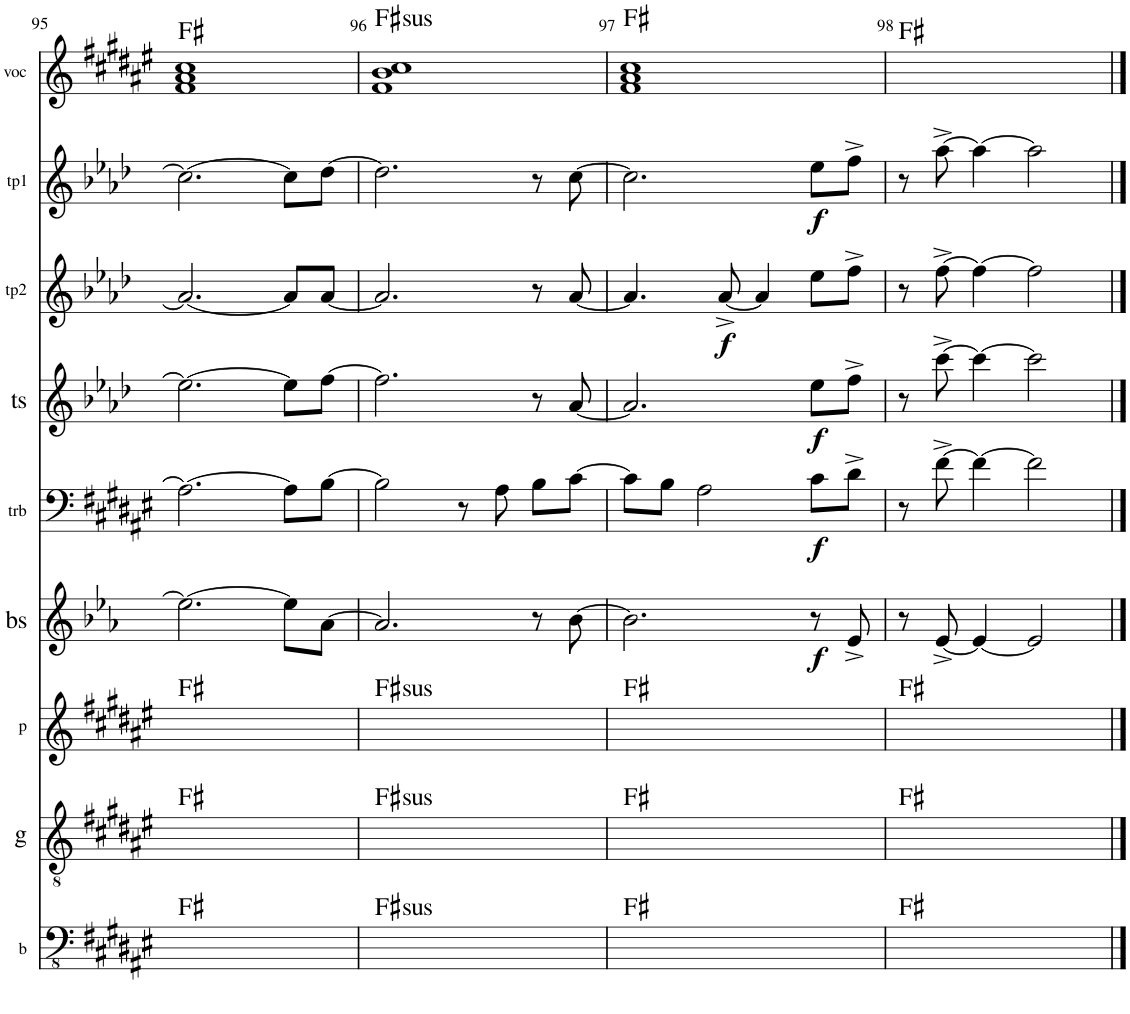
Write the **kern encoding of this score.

**kern	**harte	**kern	**harte	**kern	**harte	**kern	**dynam	**kern	**dynam	**kern	**dynam	**kern	**dynam	**kern	**dynam	**kern	**harte
*part9	*part9	*part8	*part8	*part7	*part7	*part6	*part6	*part5	*part5	*part4	*part4	*part3	*part3	*part2	*part2	*part1	*part1
*staff9	*	*staff8	*	*staff7	*	*staff6	*staff6	*staff5	*staff5	*staff4	*staff4	*staff3	*staff3	*staff2	*staff2	*staff1	*
*I"b	*	*I"g	*	*I"p	*	*I"bs	*	*I"trb	*	*I"ts	*	*I"tp2	*	*I"tp1	*	*I"voc	*
*I'b	*	*I'g	*	*I'p	*	*I'bs	*	*I'trb	*	*I'ts	*	*I'tp2	*	*I'tp1	*	*I'voc	*
!!LO:PB:g=z
*clefFv4	*	*clefGv2	*	*clefG2	*	*clefG2	*	*clefF4	*	*clefG2	*	*clefG2	*	*clefG2	*	*clefG2	*
*	*	*	*	*	*	*Trd12c21	*	*	*	*Trd8c14	*	*Trd1c2	*	*Trd1c2	*	*Trd4c7	*
*k[f#c#g#d#a#e#]	*	*k[f#c#g#d#a#e#]	*	*k[f#c#g#d#a#e#]	*	*k[b-e-a-]	*	*k[f#c#g#d#a#e#]	*	*k[b-e-a-d-]	*	*k[b-e-a-d-]	*	*k[b-e-a-d-]	*	*k[f#c#g#d#a#e#]	*
*M4/4	*	*M4/4	*	*M4/4	*	*M4/4	*	*M4/4	*	*M4/4	*	*M4/4	*	*M4/4	*	*M4/4	*
=95	=95	=95	=95	=95	=95	=95	=95	=95	=95	=95	=95	=95	=95	=95	=95	=95	=95
1ryy	F#:maj	1ryy	F#:maj	1ryy	F#:maj	2.ee-\_	.	2.A#\_	.	2.ee-\_	.	2.a-/_	.	2.cc\_	.	1f# 1a# 1cc#	F#:maj
.	.	.	.	.	.	8ee-\L]	.	8A#\L]	.	8ee-\L]	.	8a-/L]	.	8cc\L]	.	.	.
.	.	.	.	.	.	[8a-\J	.	[8B\J	.	[8ff\J	.	[8a-/J	.	[8dd-\J	.	.	.
=96	=96	=96	=96	=96	=96	=96	=96	=96	=96	=96	=96	=96	=96	=96	=96	=96	=96
!	!LO:H:kt=sus	!	!LO:H:kt=sus	!	!LO:H:kt=sus	!	!	!	!	!	!	!	!	!	!	!	!LO:H:kt=sus
1ryy	F#:sus4	1ryy	F#:sus4	1ryy	F#:sus4	2.a-/]	.	2B\]	.	2.ff\]	.	2.a-/]	.	2.dd-\]	.	1f# 1b 1cc#	F#:sus4
.	.	.	.	.	.	.	.	8r	.	.	.	.	.	.	.	.	.
.	.	.	.	.	.	.	.	8A#\	.	.	.	.	.	.	.	.	.
.	.	.	.	.	.	8r	.	8B\L	.	8r	.	8r	.	8r	.	.	.
.	.	.	.	.	.	[8b-\	.	[8c#\J	.	[8a-/	.	[8a-/	.	[8cc\	.	.	.
=97	=97	=97	=97	=97	=97	=97	=97	=97	=97	=97	=97	=97	=97	=97	=97	=97	=97
1ryy	F#:maj	1ryy	F#:maj	1ryy	F#:maj	2.b-\]	.	8c#\L]	.	2.a-/]	.	4.a-/]	.	2.cc\]	.	1f# 1a# 1cc#	F#:maj
.	.	.	.	.	.	.	.	8B\J	.	.	.	.	.	.	.	.	.
.	.	.	.	.	.	.	.	2A#\	.	.	.	.	.	.	.	.	.
!	!	!	!	!	!	!	!	!	!	!	!	!	!LO:DY:b	!	!	!	!
.	.	.	.	.	.	.	.	.	.	.	.	[8a-^/	f	.	.	.	.
.	.	.	.	.	.	.	.	.	.	.	.	4a-/]	.	.	.	.	.
!	!	!	!	!	!	!	!LO:DY:b	!	!LO:DY:b	!	!LO:DY:b	!	!	!	!LO:DY:b	!	!
.	.	.	.	.	.	8r	f	8c#\L	f	8ee-\L	f	8ee-\L	.	8ee-\L	f	.	.
.	.	.	.	.	.	8e-^/	.	8d#^\J	.	8ff^\J	.	8ff^\J	.	8ff^\J	.	.	.
=98	=98	=98	=98	=98	=98	=98	=98	=98	=98	=98	=98	=98	=98	=98	=98	=98	=98
1ryy	F#:maj	1ryy	F#:maj	1ryy	F#:maj	8r	.	8r	.	8r	.	8r	.	8r	.	1ryy	F#:maj
.	.	.	.	.	.	[8e-^/	.	[8f#^\	.	[8ccc^\	.	[8ff^\	.	[8aa-^\	.	.	.
.	.	.	.	.	.	4e-/_	.	4f#\_	.	4ccc\_	.	4ff\_	.	4aa-\_	.	.	.
.	.	.	.	.	.	2e-/]	.	2f#\]	.	2ccc\]	.	2ff\]	.	2aa-\]	.	.	.
==	==	==	==	==	==	==	==	==	==	==	==	==	==	==	==	==	==
*-	*-	*-	*-	*-	*-	*-	*-	*-	*-	*-	*-	*-	*-	*-	*-	*-	*-
